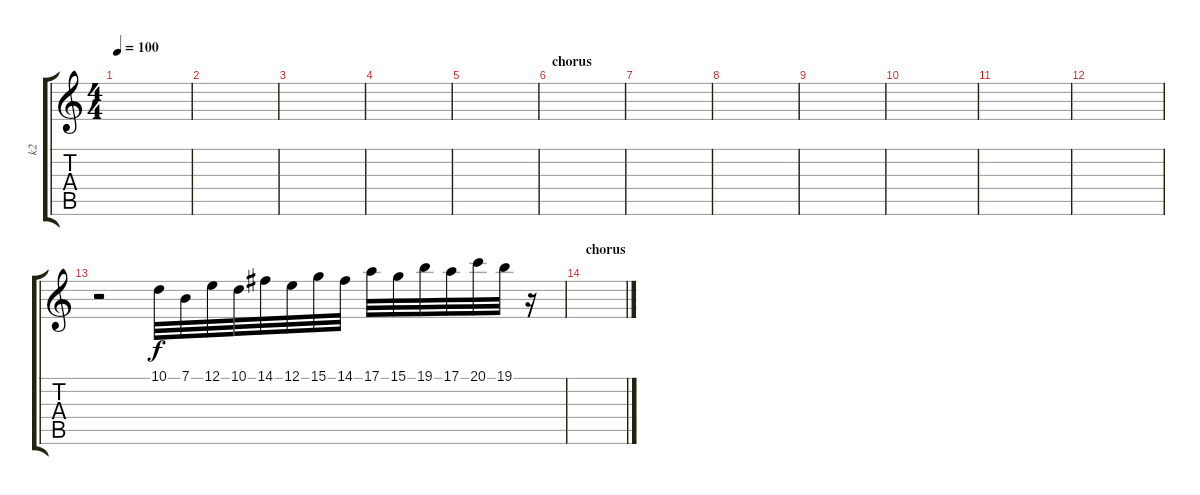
\track ("k2" "k2") {instrument harpsichord}
\staff {score tabs}
\tuning (E4 B3 G3 D3 A2 E2) {hide}
\ts (4 4)
\tempo 100
\clef g2
\ks c
|
|
|
|
|
\section ("" "chorus")
|
|
|
|
|
|
|
r.2 10.1.32 7.1.32 12.1.32 10.1.32 14.1.32 12.1.32 15.1.32 14.1.32 17.1.32 15.1.32 19.1.32 17.1.32 20.1.32 19.1.32 r.16 |
\section ("" "chorus")
